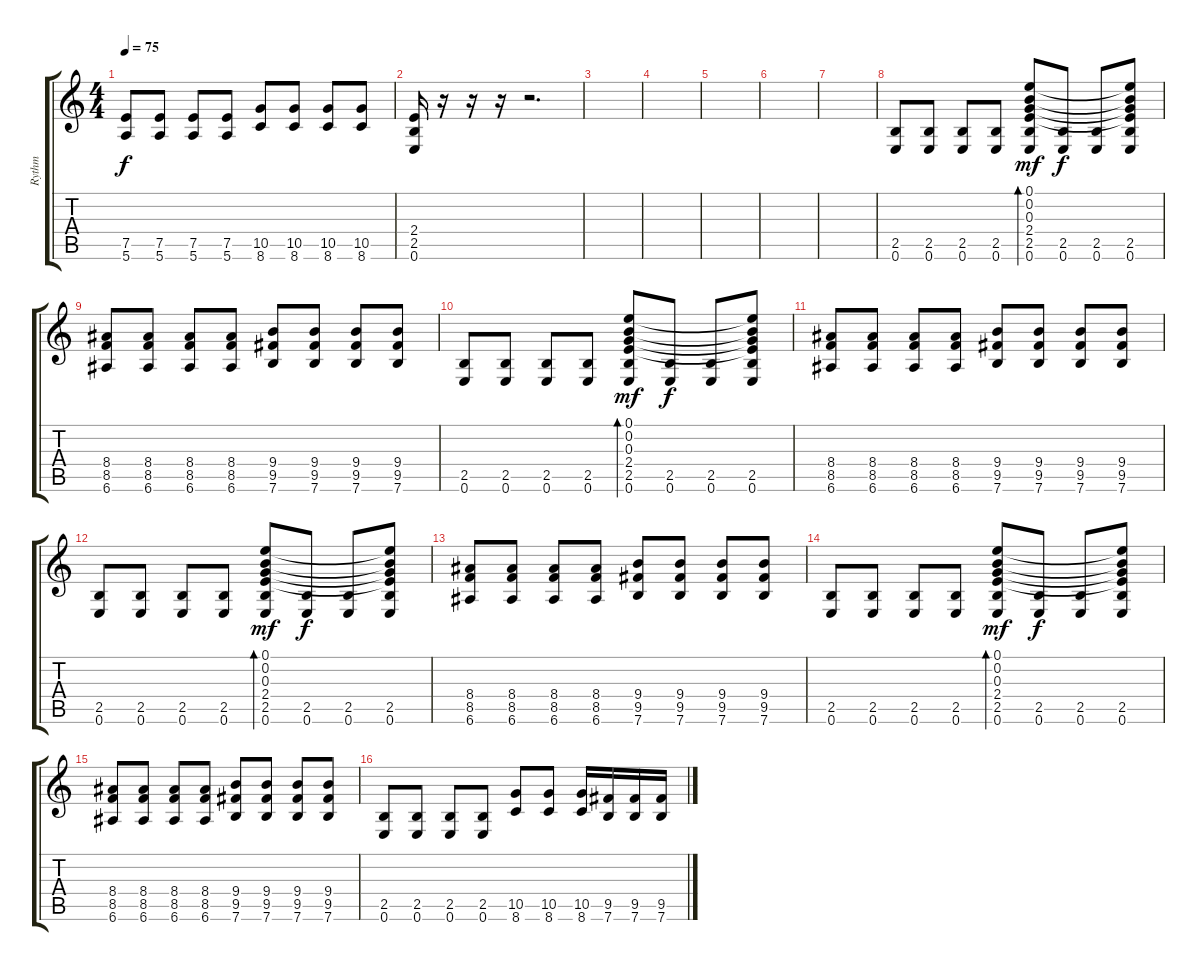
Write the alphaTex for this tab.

\track ("Rythm" "Rythm") {instrument overdrivenguitar}
\staff {score tabs}
\tuning (E4 B3 G3 D3 A2 E2) {hide}
\ts (4 4)
\tempo 75
\clef g2
\ks c
(7.5 5.6).8{dy f} (7.5 5.6).8 (7.5 5.6).8 (7.5 5.6).8 (10.5 8.6).8 (10.5 8.6).8 (10.5 8.6).8 (10.5 8.6).8 |
(2.4 2.5 0.6).16 r.16 r.16 r.16 r.2{d} |
|
|
|
|
|
(2.5 0.6).8 (2.5 0.6).8 (2.5 0.6).8 (2.5 0.6).8 (0.1 0.2 0.3 2.4 2.5 0.6).8{bd 60 dy mf} (2.5 0.6).8{dy f} (2.5 0.6).8 (0.1{t} 0.2{t} 0.3{t} 2.4{t} 2.5 0.6).8 |
(8.4 8.5 6.6).8 (8.4 8.5 6.6).8 (8.4 8.5 6.6).8 (8.4 8.5 6.6).8 (9.4 9.5 7.6).8 (9.4 9.5 7.6).8 (9.4 9.5 7.6).8 (9.4 9.5 7.6).8 |
(2.5 0.6).8 (2.5 0.6).8 (2.5 0.6).8 (2.5 0.6).8 (0.1 0.2 0.3 2.4 2.5 0.6).8{bd 60 dy mf} (2.5 0.6).8{dy f} (2.5 0.6).8 (0.1{t} 0.2{t} 0.3{t} 2.4{t} 2.5 0.6).8 |
(8.4 8.5 6.6).8 (8.4 8.5 6.6).8 (8.4 8.5 6.6).8 (8.4 8.5 6.6).8 (9.4 9.5 7.6).8 (9.4 9.5 7.6).8 (9.4 9.5 7.6).8 (9.4 9.5 7.6).8 |
(2.5 0.6).8 (2.5 0.6).8 (2.5 0.6).8 (2.5 0.6).8 (0.1 0.2 0.3 2.4 2.5 0.6).8{bd 60 dy mf} (2.5 0.6).8{dy f} (2.5 0.6).8 (0.1{t} 0.2{t} 0.3{t} 2.4{t} 2.5 0.6).8 |
(8.4 8.5 6.6).8 (8.4 8.5 6.6).8 (8.4 8.5 6.6).8 (8.4 8.5 6.6).8 (9.4 9.5 7.6).8 (9.4 9.5 7.6).8 (9.4 9.5 7.6).8 (9.4 9.5 7.6).8 |
(2.5 0.6).8 (2.5 0.6).8 (2.5 0.6).8 (2.5 0.6).8 (0.1 0.2 0.3 2.4 2.5 0.6).8{bd 60 dy mf} (2.5 0.6).8{dy f} (2.5 0.6).8 (0.1{t} 0.2{t} 0.3{t} 2.4{t} 2.5 0.6).8 |
(8.4 8.5 6.6).8 (8.4 8.5 6.6).8 (8.4 8.5 6.6).8 (8.4 8.5 6.6).8 (9.4 9.5 7.6).8 (9.4 9.5 7.6).8 (9.4 9.5 7.6).8 (9.4 9.5 7.6).8 |
(2.5 0.6).8 (2.5 0.6).8 (2.5 0.6).8 (2.5 0.6).8 (10.5 8.6).8 (10.5 8.6).8 (10.5 8.6).16 (9.5 7.6).16 (9.5 7.6).16 (9.5 7.6).16
